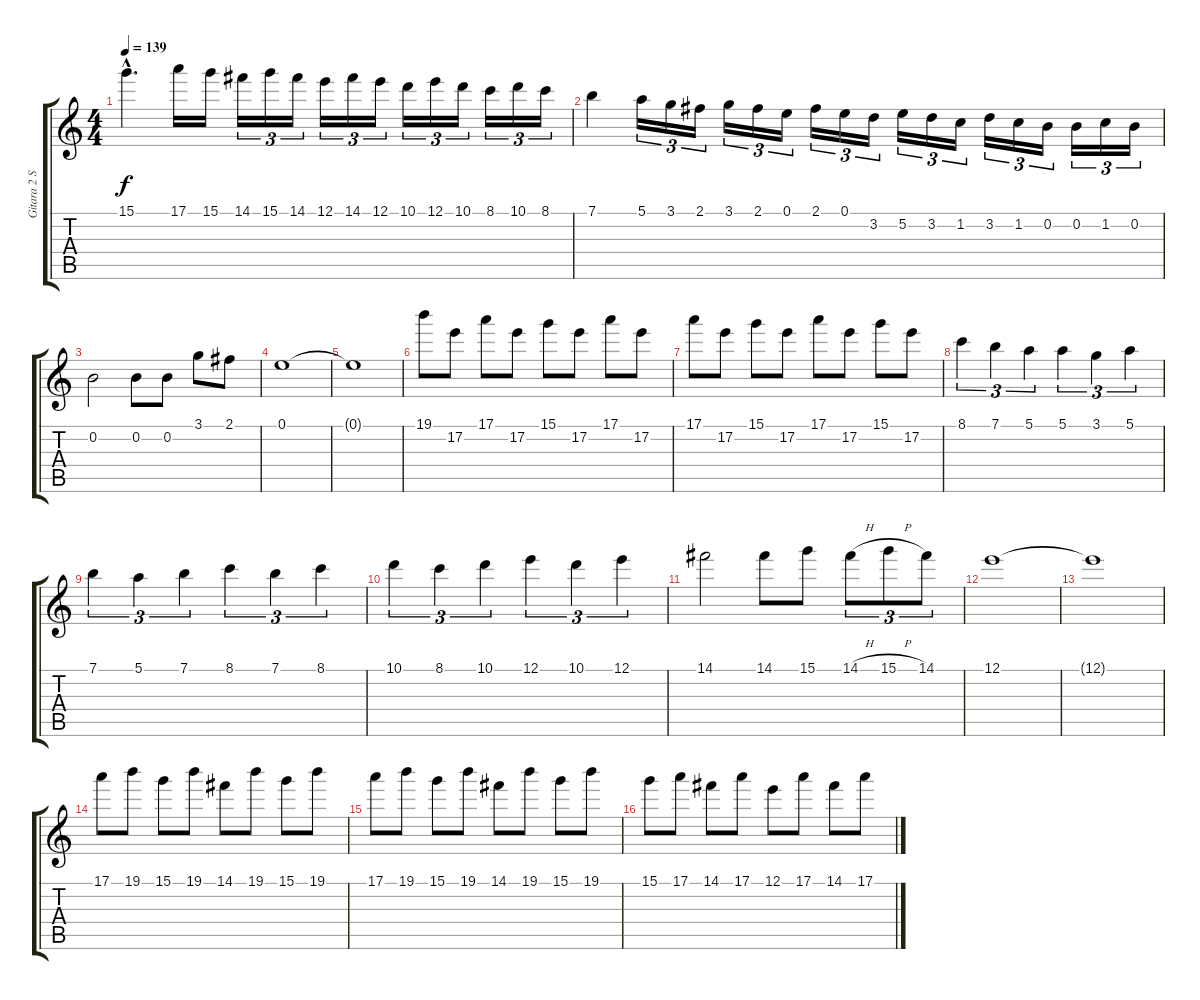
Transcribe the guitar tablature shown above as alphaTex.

\track ("Gitara 2 Solo" "Gitara 2 S") {instrument overdrivenguitar}
\staff {score tabs}
\tuning (E4 B3 G3 D3 A2 E2) {hide}
\ts (4 4)
\tempo 139
\clef g2
\ks c
15.1{hac}.4{d dy f} 17.1.16 15.1.16 14.1.16{tu (3 2)} 15.1.16{tu (3 2)} 14.1.16{tu (3 2)} 12.1.16{tu (3 2)} 14.1.16{tu (3 2)} 12.1.16{tu (3 2)} 10.1.16{tu (3 2)} 12.1.16{tu (3 2)} 10.1.16{tu (3 2)} 8.1.16{tu (3 2)} 10.1.16{tu (3 2)} 8.1.16{tu (3 2)} |
7.1.4 5.1.16{tu (3 2)} 3.1.16{tu (3 2)} 2.1.16{tu (3 2)} 3.1.16{tu (3 2)} 2.1.16{tu (3 2)} 0.1.16{tu (3 2)} 2.1.16{tu (3 2)} 0.1.16{tu (3 2)} 3.2.16{tu (3 2)} 5.2.16{tu (3 2)} 3.2.16{tu (3 2)} 1.2.16{tu (3 2)} 3.2.16{tu (3 2)} 1.2.16{tu (3 2)} 0.2.16{tu (3 2)} 0.2.16{tu (3 2)} 1.2.16{tu (3 2)} 0.2.16{tu (3 2)} |
0.2.2 0.2.8 0.2.8 3.1.8 2.1.8 |
0.1.1 |
0.1{t}.1 |
19.1.8 17.2.8 17.1.8 17.2.8 15.1.8 17.2.8 17.1.8 17.2.8 |
17.1.8 17.2.8 15.1.8 17.2.8 17.1.8 17.2.8 15.1.8 17.2.8 |
8.1.4{tu (3 2)} 7.1.4{tu (3 2)} 5.1.4{tu (3 2)} 5.1.4{tu (3 2)} 3.1.4{tu (3 2)} 5.1.4{tu (3 2)} |
7.1.4{tu (3 2)} 5.1.4{tu (3 2)} 7.1.4{tu (3 2)} 8.1.4{tu (3 2)} 7.1.4{tu (3 2)} 8.1.4{tu (3 2)} |
10.1.4{tu (3 2)} 8.1.4{tu (3 2)} 10.1.4{tu (3 2)} 12.1.4{tu (3 2)} 10.1.4{tu (3 2)} 12.1.4{tu (3 2)} |
14.1.2 14.1.8 15.1.8 14.1{h}.8{tu (3 2)} 15.1{h}.8{tu (3 2)} 14.1.8{tu (3 2)} |
12.1.1 |
12.1{t}.1 |
17.1.8 19.1.8 15.1.8 19.1.8 14.1.8 19.1.8 15.1.8 19.1.8 |
17.1.8 19.1.8 15.1.8 19.1.8 14.1.8 19.1.8 15.1.8 19.1.8 |
15.1.8 17.1.8 14.1.8 17.1.8 12.1.8 17.1.8 14.1.8 17.1.8
